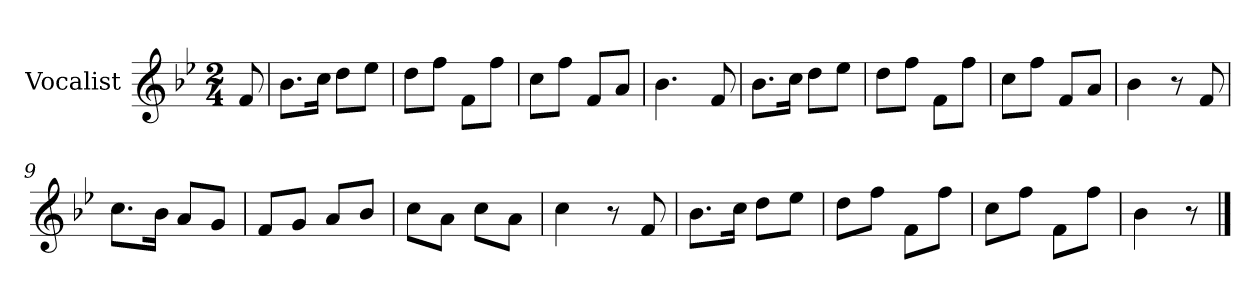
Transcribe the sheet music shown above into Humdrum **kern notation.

**kern
*part1
*staff1
*I"Vocalist
*k[b-e-]
*B-:
*M2/4
=
8f
=1
8.b-L
16ccJk
8ddL
8ee-J
=2
8ddL
8ffJ
8fL
8ffJ
=3
8ccL
8ffJ
8fL
8aJ
=4
4.b-
8f
=5
8.b-L
16ccJk
8ddL
8ee-J
=6
8ddL
8ffJ
8fL
8ffJ
=7
8ccL
8ffJ
8fL
8aJ
=8
4b-
8r
8f
=9
8.ccL
16b-Jk
8aL
8gJ
=10
8fL
8gJ
8aL
8b-J
=11
8ccL
8aJ
8ccL
8aJ
=12
4cc
8r
8f
=13
8.b-L
16ccJk
8ddL
8ee-J
=14
8ddL
8ffJ
8fL
8ffJ
=15
8ccL
8ffJ
8fL
8ffJ
=16
4b-
8r
==
*-
